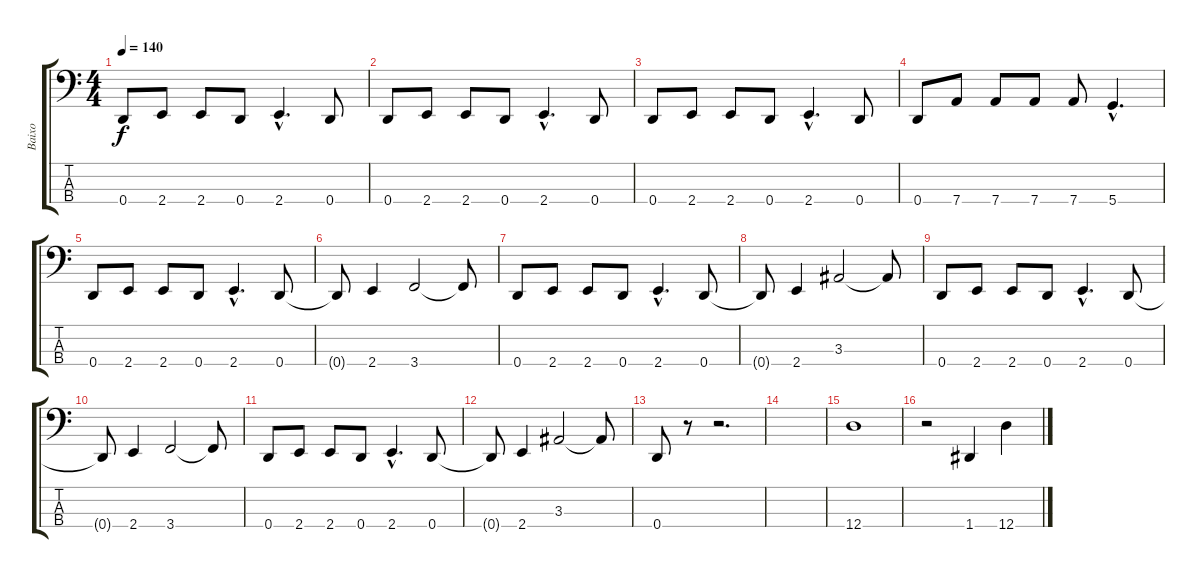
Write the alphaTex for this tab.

\track ("Baixo" "Baixo") {instrument electricbasspick}
\staff {score tabs}
\tuning (F2 C2 G1 D1) {hide}
\ts (4 4)
\tempo 140
\clef f4
\ks c
0.4.8{dy f} 2.4.8 2.4.8 0.4.8 2.4{hac}.4{d} 0.4.8 |
0.4.8 2.4.8 2.4.8 0.4.8 2.4{hac}.4{d} 0.4.8 |
0.4.8 2.4.8 2.4.8 0.4.8 2.4{hac}.4{d} 0.4.8 |
0.4.8 7.4.8 7.4.8 7.4.8 7.4.8 5.4{hac}.4{d} |
0.4.8 2.4.8 2.4.8 0.4.8 2.4{hac}.4{d} 0.4.8 |
0.4{t}.8 2.4.4 3.4.2 3.4{t}.8 |
0.4.8 2.4.8 2.4.8 0.4.8 2.4{hac}.4{d} 0.4.8 |
0.4{t}.8 2.4.4 3.3.2 3.3{t}.8 |
0.4.8 2.4.8 2.4.8 0.4.8 2.4{hac}.4{d} 0.4.8 |
0.4{t}.8 2.4.4 3.4.2 3.4{t}.8 |
0.4.8 2.4.8 2.4.8 0.4.8 2.4{hac}.4{d} 0.4.8 |
0.4{t}.8 2.4.4 3.3.2 3.3{t}.8 |
0.4.8 r.8 r.2{d} |
|
12.4.1 |
r.2 1.4.4 12.4{ss}.4
